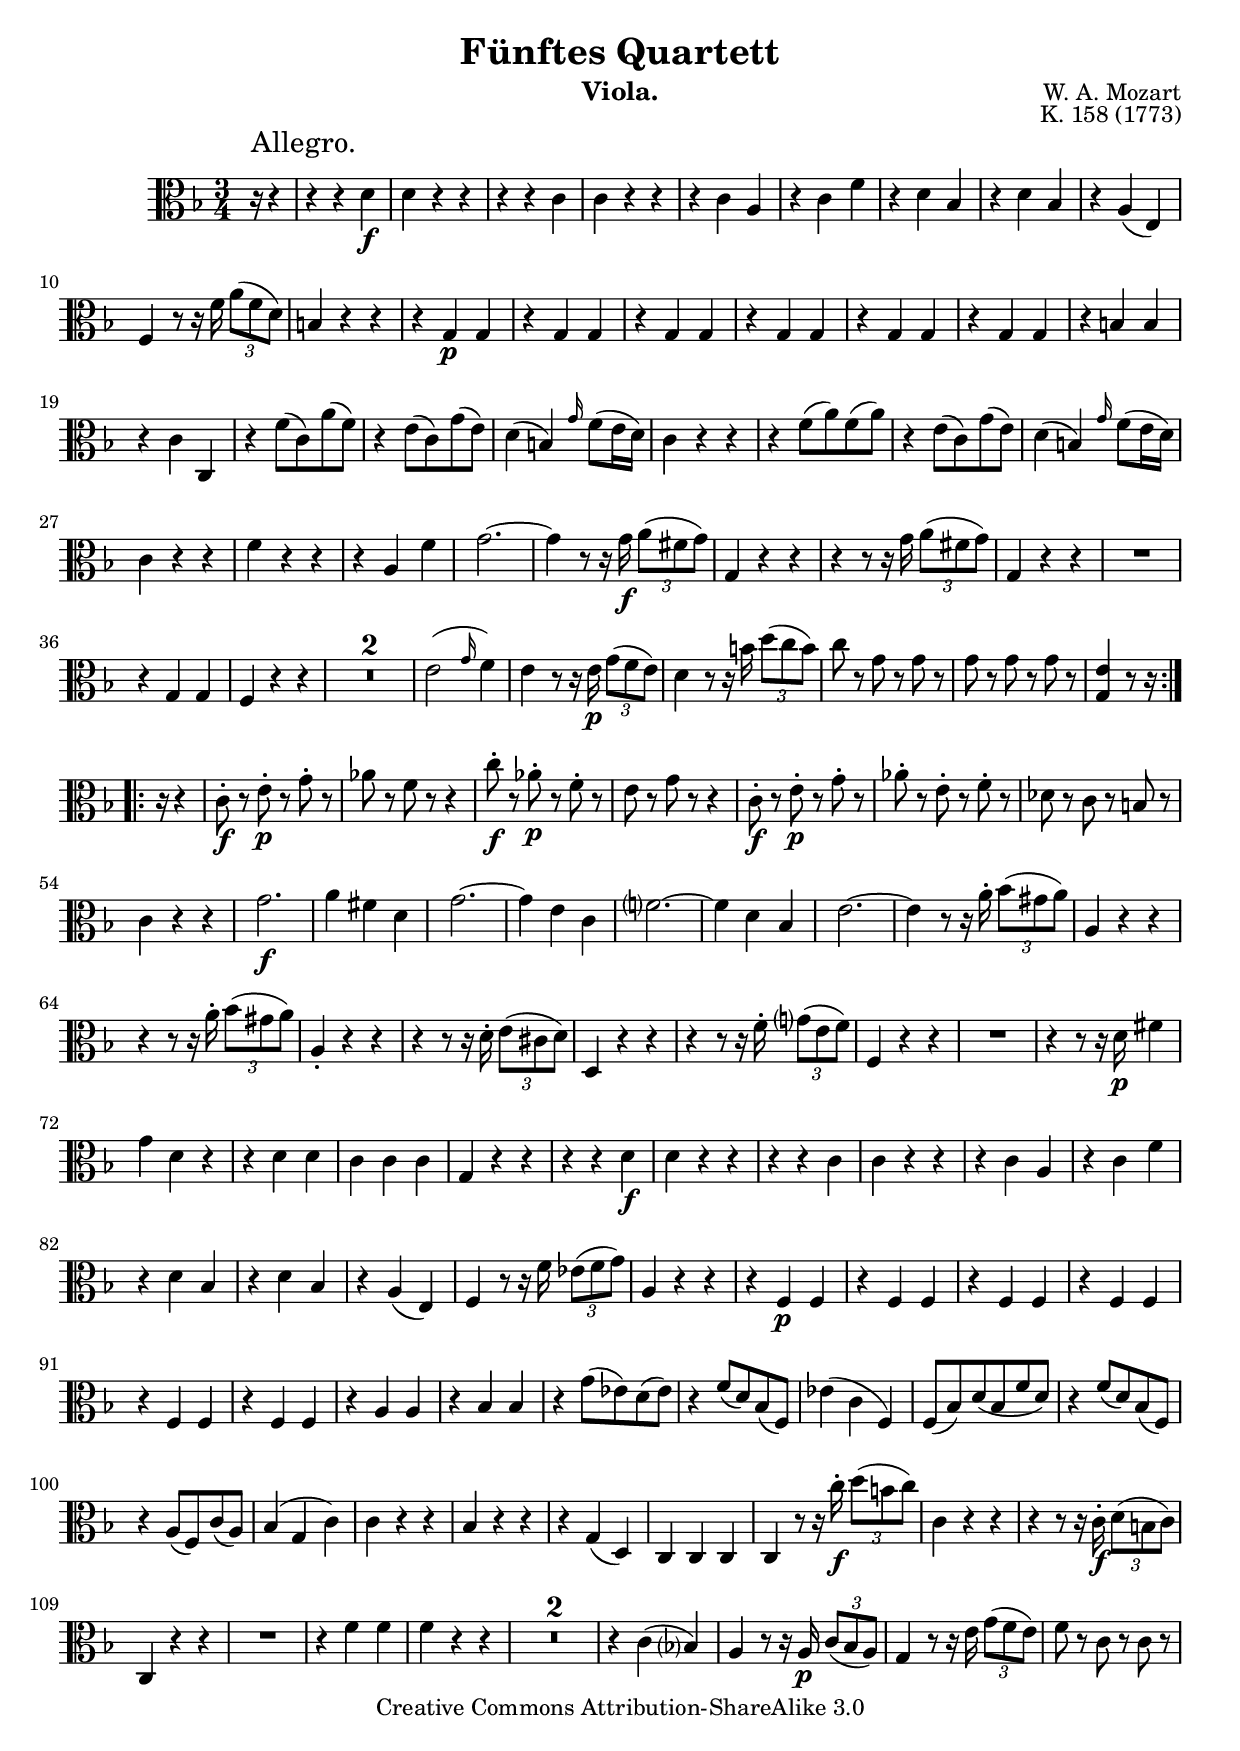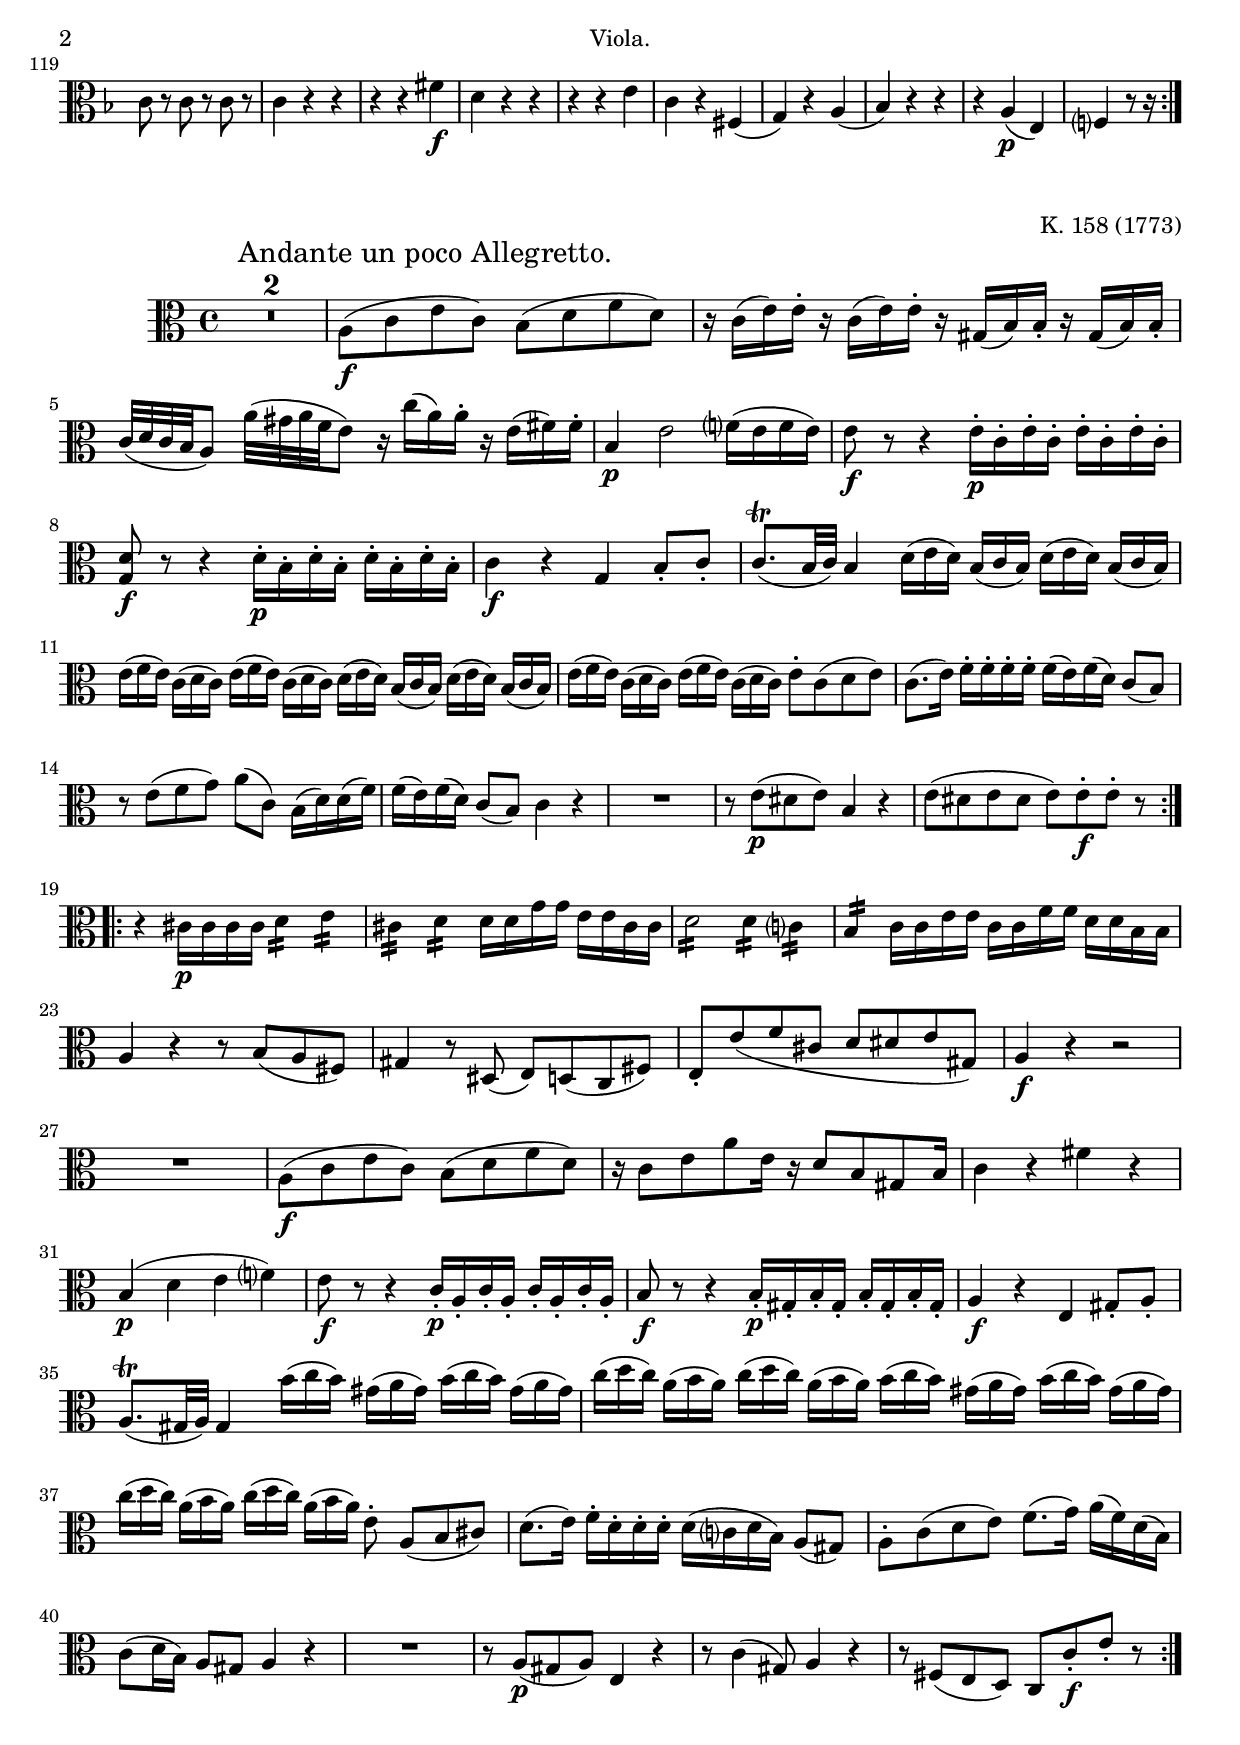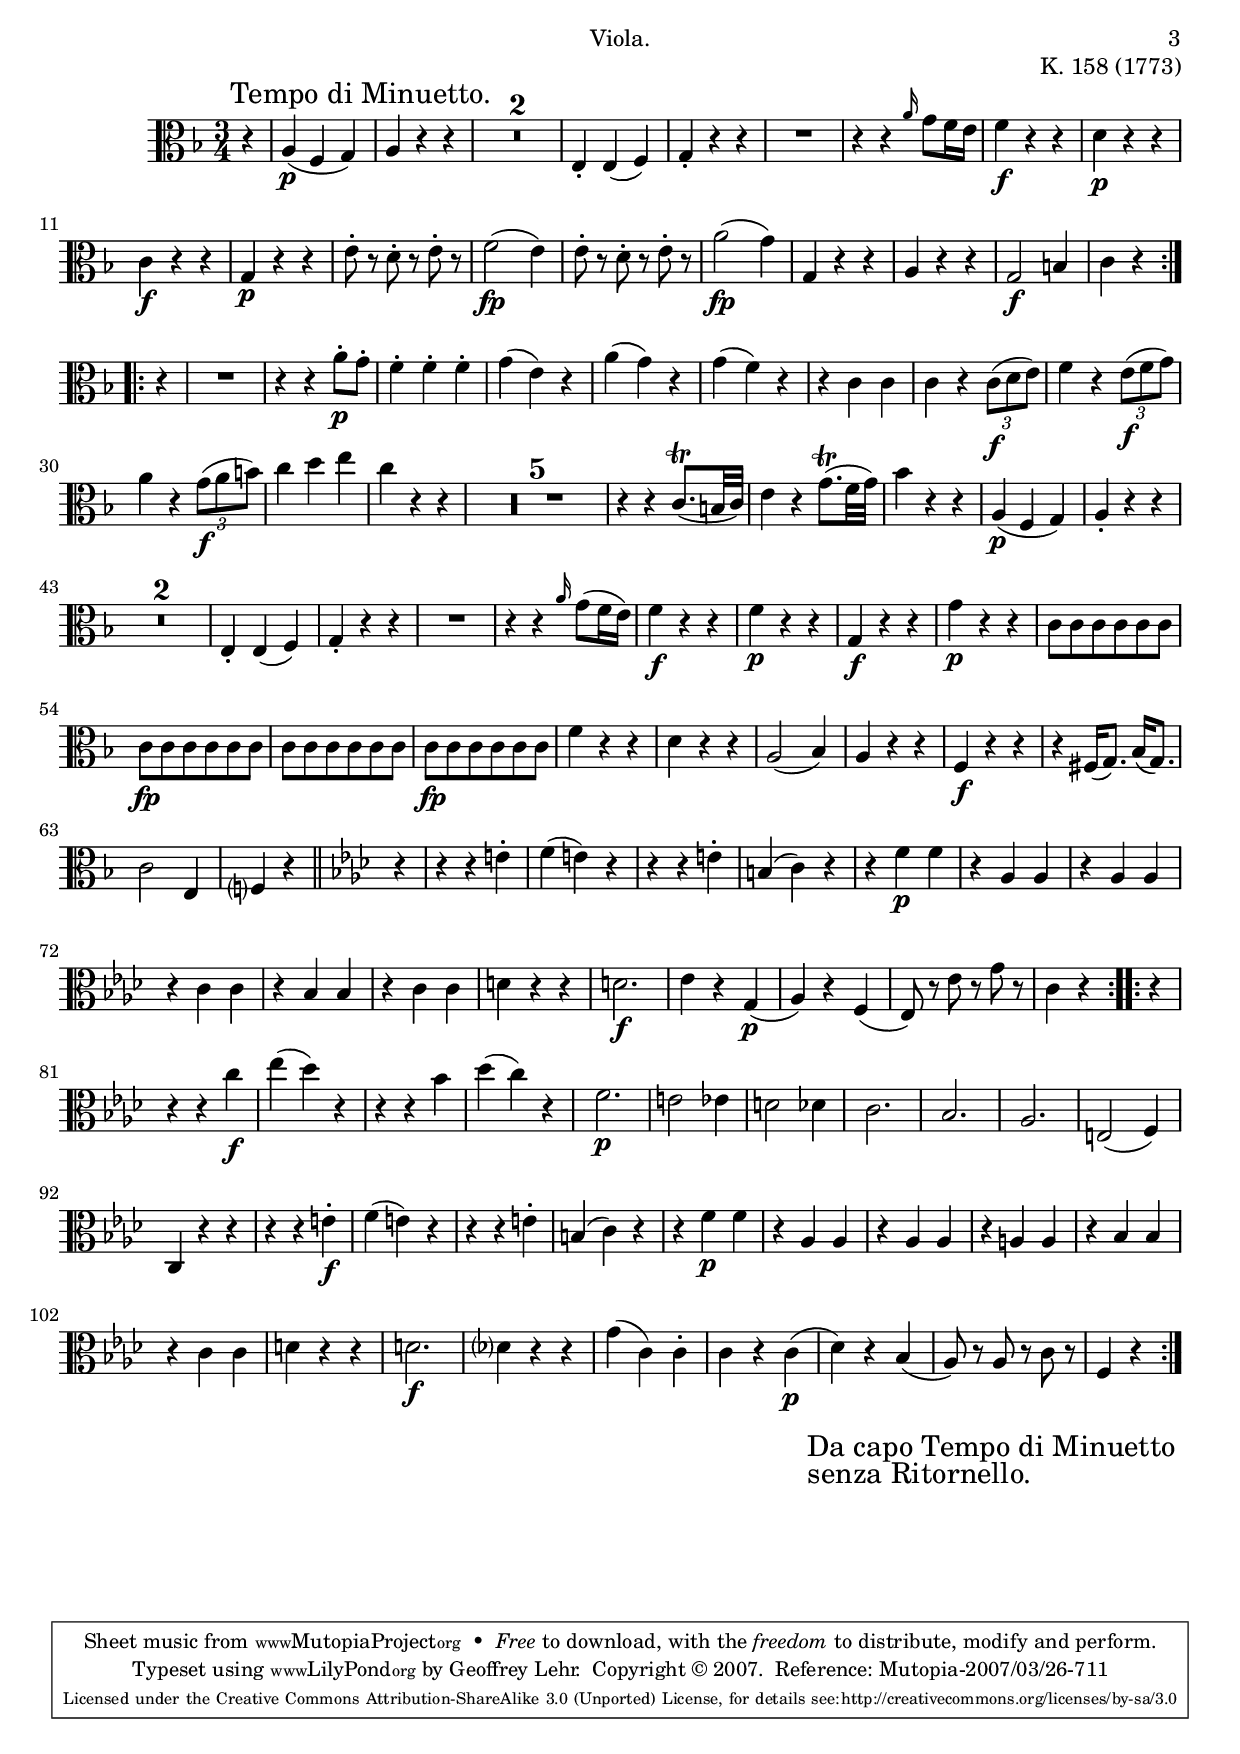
\version "2.10.20"

mypartial =
#(define-music-function (parser location duration duration2) (number? number?)
  #{
    \set Timing.measurePosition = #(ly:make-moment $duration $duration2)
  #})

\include "header.ly"

violaAllegro = \relative c' {
  \clef alto
  \key f \major
  \time 3/4
 \repeat volta 2 {
  \partial 16 * 5
  r16 r4 |        					%Upbeat
  r4 r d\f |        					%1
  d r r |
  r r c |        					%3
  c r r |
  r c a |        					%5
  r c f |
  r d bes |        					%7
  r d bes |
  r a( e4) |        					%9
  f r8 r16 f' \times 2/3 {a8( f d)} |
  b4 r r|        					%11
  r g\p g |
  r g g4 |         					%13
  r g g |
  r g g |        					%15
  r g g |
  r g g4 |        					%17
  r b b |
  r c c, |        					%19
  r f'8( c) a'( f) |
  r4 e8( c) g'( e) |        				%21
  d4( b) \grace {g'16} f8( e16 d) |
  c4 r r |        					%23
  r f8( a) f( a) |
  r4 e8( c) g'( e) |        				%25
  d4( b) \grace {g'16} f8( e16 d) |
  c4 r r |        					%27
  f r r |
  r a, f' |        					%29
  g2.~ |
  g4 r8 r16 g\f \times 2/3 {a8( fis g)} |        	%31
  g,4 r r |
  r4 r8 r16 g' \times 2/3 {a8( fis g)} |        	%33
  g,4 r r |
  R2. |        						%35
  r4 g g |
  f r r |        					%37
  R2. * 2        					%38,39 
  e'2( \grace{g16} f4) |
  e4 r8 r16 e16\p \times 2/3 {g8( f e)} |        	%41
  d4 r8 r16 b'16 \times 2/3 {d8( c b)} |
  c8 r g r g r |        				%43
  g r g r g r |
  \mypartial #5 #16 
  <<e4 g,4>> r8 r16 |        		%45
 }
 \repeat volta 2 {
  \mypartial #7 #16 
  r16 r4 |        		

  c8-.\f r e-.\p r g-. r  |
  aes r f r r4 |        				%47
  c'8-.\f r aes-.\p r f-. r |
  e r g r r4 |        					%49
  c,8-.\f r e-.\p r g-. r  |
  aes-. r e-. r f-. r |        				%51
  des r c r b r |
  c4 r r |        					%53
  g'2.\f |
  a4 fis d |        					%55
  g2.~ |
  g4 e c |        					%57
  f?2.~ |
  f4 d bes |        					%59
  e2.~ |
  e4 r8 r16 a-. \times 2/3 {bes8( gis a)} |        	%61
  a,4 r r |
  r4 r8 r16 a'-. \times 2/3 {bes8( gis a)} |        	%63
  a,4-. r r |
  r4 r8 r16 d-. \times 2/3 {e8( cis d)} |        	%65
  d,4 r r |
  r4 r8 r16 f'-. \times 2/3 {g?8( e f)} |        	%67
  f,4 r r |
  R2. |        						%69
  r4 r8 r16 d'16\p fis4 |
  g d r |        					%71
  r4 d d |
  c c c |        					%73
  g r r |
  r4 r d'\f |        					%75
  d r r |
  r r c |        					%77
  c r r |
  r c a |        					%79
  r c f |
  r d bes |        					%81
  r d bes |
  r a( e) |        					%83
  f r8 r16 f' \times 2/3 {ees8( f g)} |
  a,4 r r|        					%85
  r4 f\p f |
  r4 f f |        					%87
  r4 f f |
  r4 f f |        					%89
  r4 f f |
  r4 f f |        					%91
  r4 a a |
  r4 bes bes |        					%93
  r4 g'8( ees) d( ees) |
  r4 f8( d) bes( f) |        				%95
  ees'4( c f,) |
  f8( bes) d( bes f' d) |        			%97
  r4 f8( d) bes( f) |
  r4 a8( f) c'( a) |        				%99
  bes4( g c) |
  c4 r r |        					%101
  bes r r |
  r g( d) |        					%103
  c4 c c |
  c r8 r16 c''16-.\f \times 2/3 {d8( b c)} |        	%105
  c,4 r r |
  r4 r8 r16 c16-.\f \times 2/3 {d8( b c)} |        	%107
  c,4 r r |
  R2.        						%109
  r4 f' f |
  f r r |        					%111
  R2. * 2         					%112,113
  r4 c( bes?) |
  a r8 r16 a16\p \times 2/3 {c8( bes a)} |        	%115
  g4 r8 r16 e'16 \times 2/3 {g8( f e)} |
  f8 r c r c r |        				%117
  c r c r c r |
  c4 r r |        					%119
  r r fis\f |
  d r r |        					%121
  r r e |
  c r fis,( |        					%123
  g) r a( |
  bes) r r |        					%125
  r a(\p e) |
  f? r8 r16        					%127
 }
}

violaAndante = \relative c' {
        \clef alto
        \key a \minor
        \time 4/4
        \override TupletNumber #'transparent = ##t
        \override TupletBracket #'transparent = ##t
        \repeat volta 2 {
        	R1 * 2
        	a8( %{\parenthesize%} \f c e c) b( d f d) |
        	r16 c16( e) e-.  r16 c16( e) e-. 
        		r16 gis,16( b) b-. r16 gis16( b) b-. |
        	c32( d c b a8) a'32( gis a f e8)
        		r16 c'( a) a-. r16 e( fis) fis-. |
        	b,4\p e2 f?16( e f e) |
        	e8\f r8 r4 e16-.\p c-. e-. c-.  e-. c-. e-. c-. |
        	<<d8 g,\f>> r8 r4 d'16-.\p b-. d-. b-.  d-. b-. d-. b-. |
        	c4\f r4 g4 b8-. c-. |
        	c8.(\trill b32 c) b4
        		\times 2/3 { d16[( e d]) b[( c b]) d[( e d]) b[( c b]) }
        	\times 2/3 { e[( f e]) c[( d c]) e[( f e]) c[( d c]) 
        		d[( e d]) b[( c b]) d[( e d]) b[( c b]) } |
        	\times 2/3 { e[( f e]) c[( d c]) e[( f e]) c[( d c]) }
        		e8-. c( d e) |
        	c8.( e16) f16-. f-. f-. f-. f( e) f( d) c8( b) |
        	r8 e8( f g) a( c,) b16( d) d( f) |
        	f( e) f( d) c8( b) c4 r4 |
        	R1
        	r8 e8(\p dis e) b4 r4 |
        	e8( dis e dis e) e-.\f e-. r8 
        }
        \break
        \repeat volta 2 {
        	r4 cis16\p cis cis cis d4:16 e: |
        	cis: d: d16 d g g e e cis cis |
        	d2:16 d4: c?: |
        	b: c16 c e e c c f f d d b b |
        	a4 r4 r8 b8( a fis) |
        	gis4 r8 dis8( e) d( c fis) |
        	e-. e'( f cis d dis e gis,) |
        	a4\f r4 r2 |
        	R1
        	a8(\f c e c) b( d f d) |
        	r16 c8 e a e16 r16 d8 b gis b16 |
        	c4 r4 fis r |
        	b,4(\p d e f?) |
        	e8\f r8 r4 c16-.\p a-. c-. a-. c-. a-. c-. a-. |
        	b8\f r8 r4 b16-.\p gis-. b-. gis-. b-. gis-. b-. gis-. |
        	a4\f r4 e4 gis8-. a-. |
        	a8.(\trill gis32 a) gis4 \times 2/3 { b'16[( c b])
        		gis[( a gis]) b([ c b]) gis[( a gis]) } |
        	\times 2/3 { c[( d c]) a[( b a]) c[( d c]) a[( b a])
        		b[( c b]) gis[( a gis]) b([ c b]) gis[( a gis]) } |
        	\times 2/3 { c[( d c]) a[( b a]) c[( d c]) a[( b a]) }
        		e8-. a,[( b cis]) |
        	d8.( e16) f16-. d-. d-. d-. d( c? d b) a8( gis) |
        	a-. c( d e) f8.( g16) a16( f) d( b) |
        	c8( d16 b) a8 gis a4 r4 |
        	R1
        	r8 a(\p gis a) e4 r4 |
        	r8 c'4( gis8) a4 r4 |
        	r8 fis8( e d) c c'-.\f e-. r8 
        }
}

violaMinuetto = \relative c' {
    \clef alto
    \key f \major
    \time 3/4
    \repeat volta 2 {
        \grace s16
        \partial 4 r4
        a4\p( f g) |
        a4 r4 r |
        R2. * 2
        e4-. e( f) |
        g4-. r4 r |
        R2.
        r4 r \grace a'16 g8 f16 e |
        f4\f r4 r |
        d4\p r4 r |
        c4\f r4 r |
        g4\p r4 r |
        e'8-. r8 d-. r e-. r |
        f2(\fp e4) |
        e8-. r8 d-. r e-. r |
        a2(\fp g4) |
        g,4 r4 r |
        a4 r4 r |
        g2\f b4 
        c4 r4
    }
    \repeat volta 2 {
    r4
    R2.
    r4 r a'8-.\p g-. |
    f4-. f-. f-. |
    g4( e) r4 |
    a4( g) r4 |
    g4( f) r4 |
    r4 c4 c |
    c4 r4 \times 2/3 { c8(\f d e) } |
    f4 r4 \times 2/3 { e8(\f f g) } |
    a4 r4 \times 2/3 { g8(\f a b) } |
    c4 d e |
    c4 r4 r |
    R2. * 5
    r4 r c,8.(\trill b32 c) |
    e4 r4 g8.(\trill f32 g) |
    bes4 r4 r |
    a,4(\p f g) |
    a4-. r4 r |
    R2. * 2
    e4-. e( f) |
    g4-. r4 r |
    R2.
    r4 r \grace a'16 g8( f16 e) |
    f4\f r4 r |
    f4\p r4 r |
    g,4\f r4 r |
    g'4\p r4 r |
    c,8 c c c c c |
    c8\fp c c c c c |
    c8 c c c c c |
    c8\fp c c c c c |
    f4 r4 r |
    d4 r4 r |
    a2( bes4) |
    a4 r4 r |
    f4\f r4 r |
    r4 fis16( g8.) bes16( g8.) |
    c2 e,4 |
    f? r4 \bar "||" \key aes \major r4
    r4 r e'-. |
    f4( e) r4 |
    r4 r e4-. |
    b4( c) r4 |
    r4 f4\p f |
    r4 aes,4 aes |
    r4 aes4 aes |
    r4 c4 c |
    r4 bes4 bes |
    r4 c4 c |
    d4 r4 r |
    d2.\f |
    ees4 r4 g,4(\p |
    aes4) r4 f( |
    ees8) r8 ees' r g r |
    c,4 r4
    }
    \repeat volta 2 {
        r4
        r4 r c'4\f |
        ees4( des) r4 |
        r4 r bes4 |
        des4( c) r4 |
        f,2.\p |
        e2 ees4 |
        d2 des4 |
        c2. |
        bes2. |
        aes2. |
        e2( f4) |
        c4 r4 r |
        r4 r e'-.\f |
        f4( e) r4 |
        r4 r e-. |
        b4( c) r4 |
        r4 f4\p f |
        r4 aes,4 aes |
        r4 aes4 aes |
        r4 a4 a |
        r4 bes4 bes |
        r4 c4 c |
        d4 r4 r |
        d2.\f |
        des?4 r4 r |
        g4( c,) c-. |
        c4 r4 c(\p |
        des4) r4 bes4( |
        aes8) r8 aes r c r 
        f,4 r4 
        \once \override Score.RehearsalMark #'break-visibility = #begin-of-line-invisible
        \once \override Score.RehearsalMark #'self-alignment-X = #right
        \once \override Score.RehearsalMark #'direction = #-1
        \once \override Score.RehearsalMark #'Y-offset = #-10
        \mark \markup { \column { {"Da capo Tempo di Minuetto"} {"senza Ritornello."} } }
    }
}


\header{ instrument = "Viola." }

%#(set-default-paper-size "a4")

\book {

  % First Movement, Allegro

  \score {
    \new Staff{
      \set Score.skipBars = ##t
      \once \override TextScript #'padding = #2
      s1*0^\markup{ \huge{ "Allegro." } }
      \violaAllegro
    }
    \layout { }
  }

  % Second Movement, Andante un poco Allegretto

  \score {
    \new Staff{
      \set Score.skipBars = ##t
      \once \override TextScript #'padding = #3
      s1*0^\markup{ \huge{ "Andante un poco Allegretto." } }
      \violaAndante
    }
    \layout { }
  }

  % Third Movement, Tempo di Minuetto

  \score {
    \new Staff{
      \set Score.skipBars = ##t
      \once \override TextScript #'padding = #1
      s1*0^\markup{ \huge{ "Tempo di Minuetto." } }
      \violaMinuetto
    }
  }
}
